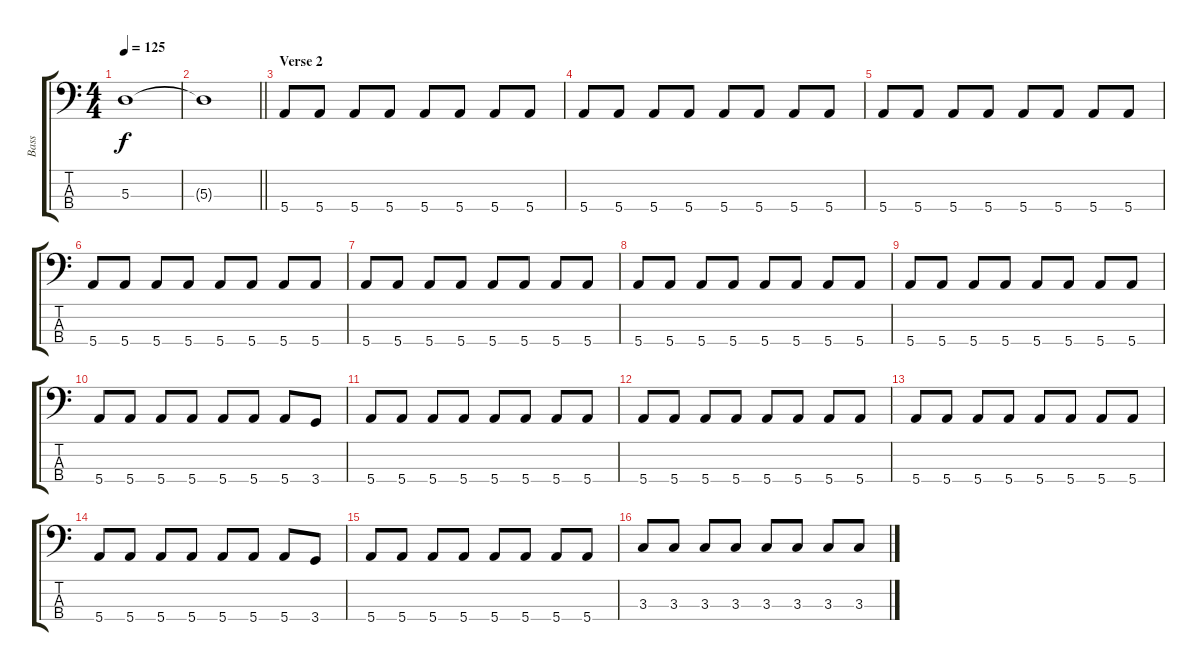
\track ("Bass" "Bass") {instrument electricbassfinger}
\staff {score tabs}
\tuning (G2 D2 A1 E1) {hide}
\ts (4 4)
\tempo 125
\clef f4
\ks c
5.3{t}.1{dy f} |
\barLineRight lightlight
5.3{t}.1 |
\section ("" "Verse 2")
5.4.8 5.4.8 5.4.8 5.4.8 5.4.8 5.4.8 5.4.8 5.4.8 |
5.4.8 5.4.8 5.4.8 5.4.8 5.4.8 5.4.8 5.4.8 5.4.8 |
5.4.8 5.4.8 5.4.8 5.4.8 5.4.8 5.4.8 5.4.8 5.4.8 |
5.4.8 5.4.8 5.4.8 5.4.8 5.4.8 5.4.8 5.4.8 5.4.8 |
5.4.8 5.4.8 5.4.8 5.4.8 5.4.8 5.4.8 5.4.8 5.4.8 |
5.4.8 5.4.8 5.4.8 5.4.8 5.4.8 5.4.8 5.4.8 5.4.8 |
5.4.8 5.4.8 5.4.8 5.4.8 5.4.8 5.4.8 5.4.8 5.4.8 |
5.4.8 5.4.8 5.4.8 5.4.8 5.4.8 5.4.8 5.4.8 3.4.8 |
5.4.8 5.4.8 5.4.8 5.4.8 5.4.8 5.4.8 5.4.8 5.4.8 |
5.4.8 5.4.8 5.4.8 5.4.8 5.4.8 5.4.8 5.4.8 5.4.8 |
5.4.8 5.4.8 5.4.8 5.4.8 5.4.8 5.4.8 5.4.8 5.4.8 |
5.4.8 5.4.8 5.4.8 5.4.8 5.4.8 5.4.8 5.4.8 3.4.8 |
5.4.8 5.4.8 5.4.8 5.4.8 5.4.8 5.4.8 5.4.8 5.4.8 |
3.3.8 3.3.8 3.3.8 3.3.8 3.3.8 3.3.8 3.3.8 3.3.8
